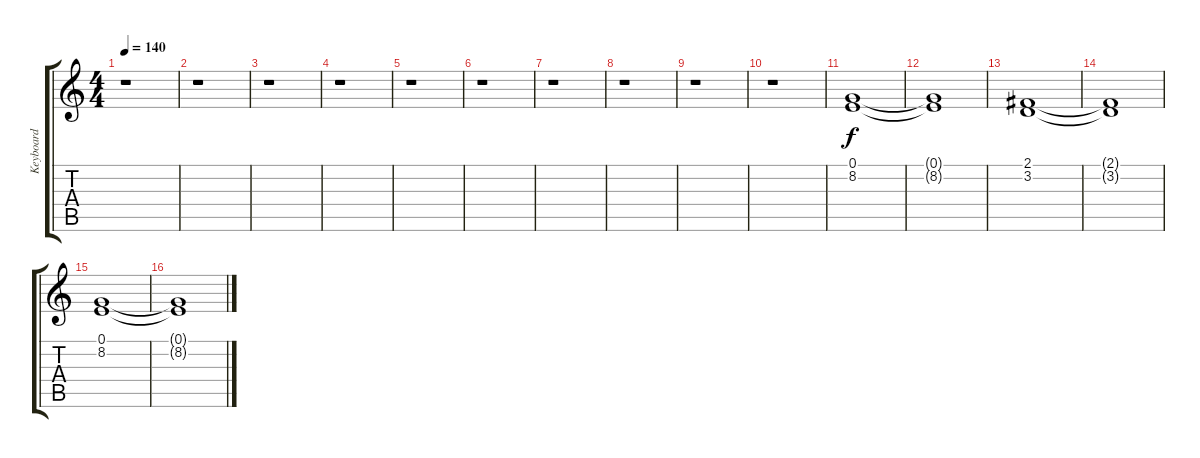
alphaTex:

\track ("Keyboard" "Keyboard") {instrument stringensemble1}
\staff {score tabs}
\tuning (E4 B3 G3 D3 A2 E2) {hide}
\ts (4 4)
\tempo 140
\clef g2
\ks c
r.1{dy f} |
r.1 |
r.1 |
r.1 |
r.1 |
r.1 |
r.1 |
r.1 |
r.1 |
r.1 |
(0.1 8.2).1 |
(0.1{t} 8.2{t}).1 |
(2.1 3.2).1 |
(2.1{t} 3.2{t}).1 |
(0.1 8.2).1 |
(0.1{t} 8.2{t}).1
